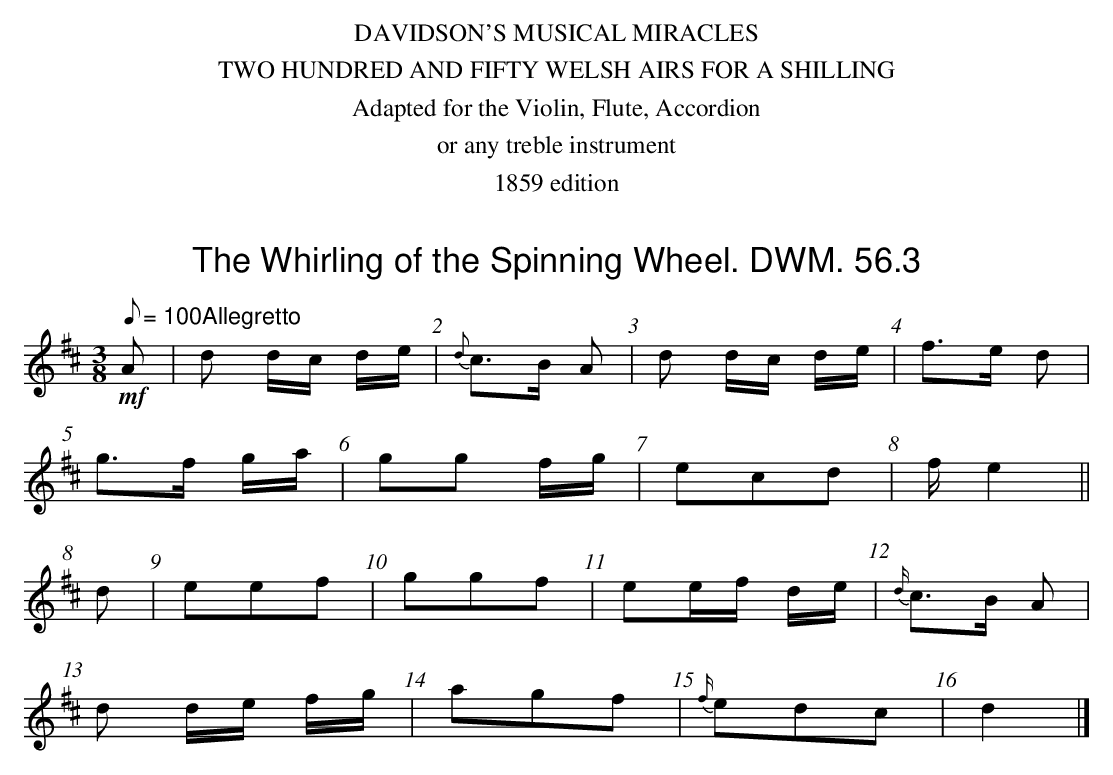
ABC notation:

X:1
T:Whirling of the Spinning Wheel. DWM. 56.3, The
M:3/8
L:1/8
Q:1/8=100 "Allegretto"
K:D
!mf!A|d d/c/ d/e/|{d}c>B A|d d/c/ d/e/|f>e d|
g>f g/a/|gg f/g/|ecd|[f/]e2||
d|eef|ggf|ee/f/ d/e/|{d/}c>B A|
d d/e/ f/g/|agf|{f/}edc|d2|]
